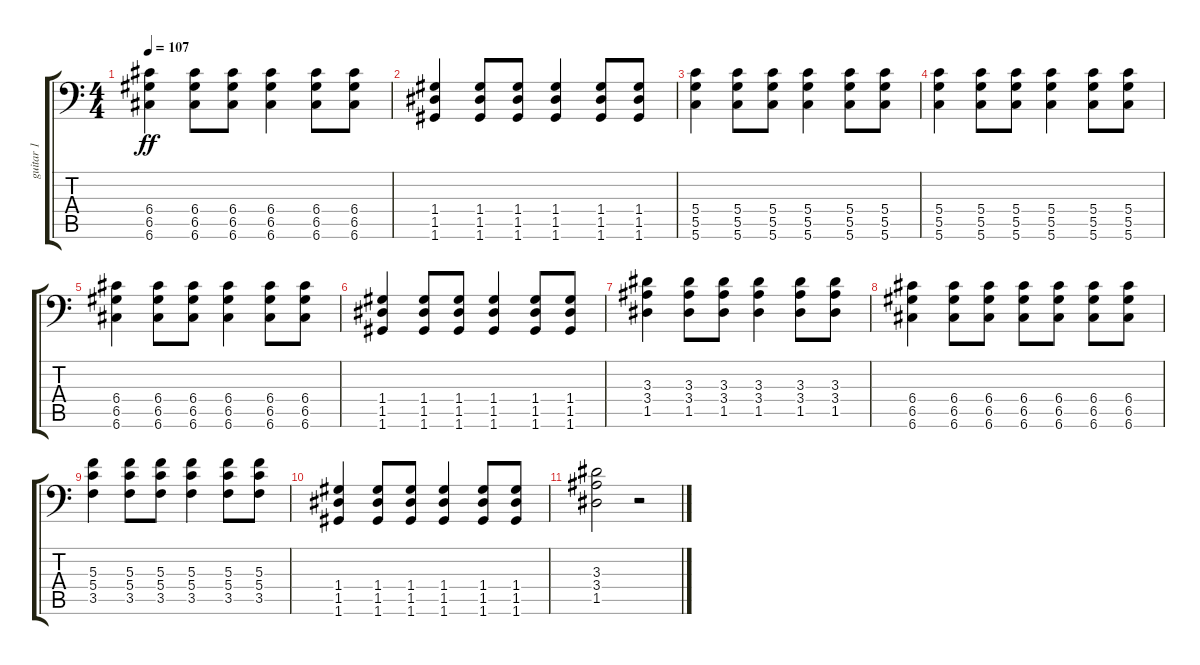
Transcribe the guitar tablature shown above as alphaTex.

\track ("guitar 1" "guitar 1") {instrument distortionguitar}
\staff {score tabs}
\tuning (A3 E3 C3 G2 D2 G1) {hide}
\ts (4 4)
\tempo 107
\clef f4
\ks c
(6.4 6.5 6.6).4{dy ff} (6.4 6.5 6.6).8 (6.4 6.5 6.6).8 (6.4 6.5 6.6).4 (6.4 6.5 6.6).8 (6.4 6.5 6.6).8 |
(1.4 1.5 1.6).4 (1.4 1.5 1.6).8 (1.4 1.5 1.6).8 (1.4 1.5 1.6).4 (1.4 1.5 1.6).8 (1.4 1.5 1.6).8 |
(5.4 5.5 5.6).4 (5.4 5.5 5.6).8 (5.4 5.5 5.6).8 (5.4 5.5 5.6).4 (5.4 5.5 5.6).8 (5.4 5.5 5.6).8 |
(5.4 5.5 5.6).4 (5.4 5.5 5.6).8 (5.4 5.5 5.6).8 (5.4 5.5 5.6).4 (5.4 5.5 5.6).8 (5.4 5.5 5.6).8 |
(6.4 6.5 6.6).4 (6.4 6.5 6.6).8 (6.4 6.5 6.6).8 (6.4 6.5 6.6).4 (6.4 6.5 6.6).8 (6.4 6.5 6.6).8 |
(1.4 1.5 1.6).4 (1.4 1.5 1.6).8 (1.4 1.5 1.6).8 (1.4 1.5 1.6).4 (1.4 1.5 1.6).8 (1.4 1.5 1.6).8 |
(3.3 3.4 1.5).4 (3.3 3.4 1.5).8 (3.3 3.4 1.5).8 (3.3 3.4 1.5).4 (3.3 3.4 1.5).8 (3.3 3.4 1.5).8 |
(6.4 6.5 6.6).4 (6.4 6.5 6.6).8 (6.4 6.5 6.6).8 (6.4 6.5 6.6).8 (6.4 6.5 6.6).8 (6.4 6.5 6.6).8 (6.4 6.5 6.6).8 |
(5.3 5.4 3.5).4 (5.3 5.4 3.5).8 (5.3 5.4 3.5).8 (5.3 5.4 3.5).4 (5.3 5.4 3.5).8 (5.3 5.4 3.5).8 |
(1.4 1.5 1.6).4 (1.4 1.5 1.6).8 (1.4 1.5 1.6).8 (1.4 1.5 1.6).4 (1.4 1.5 1.6).8 (1.4 1.5 1.6).8 |
(3.3 3.4 1.5).2 r.2
